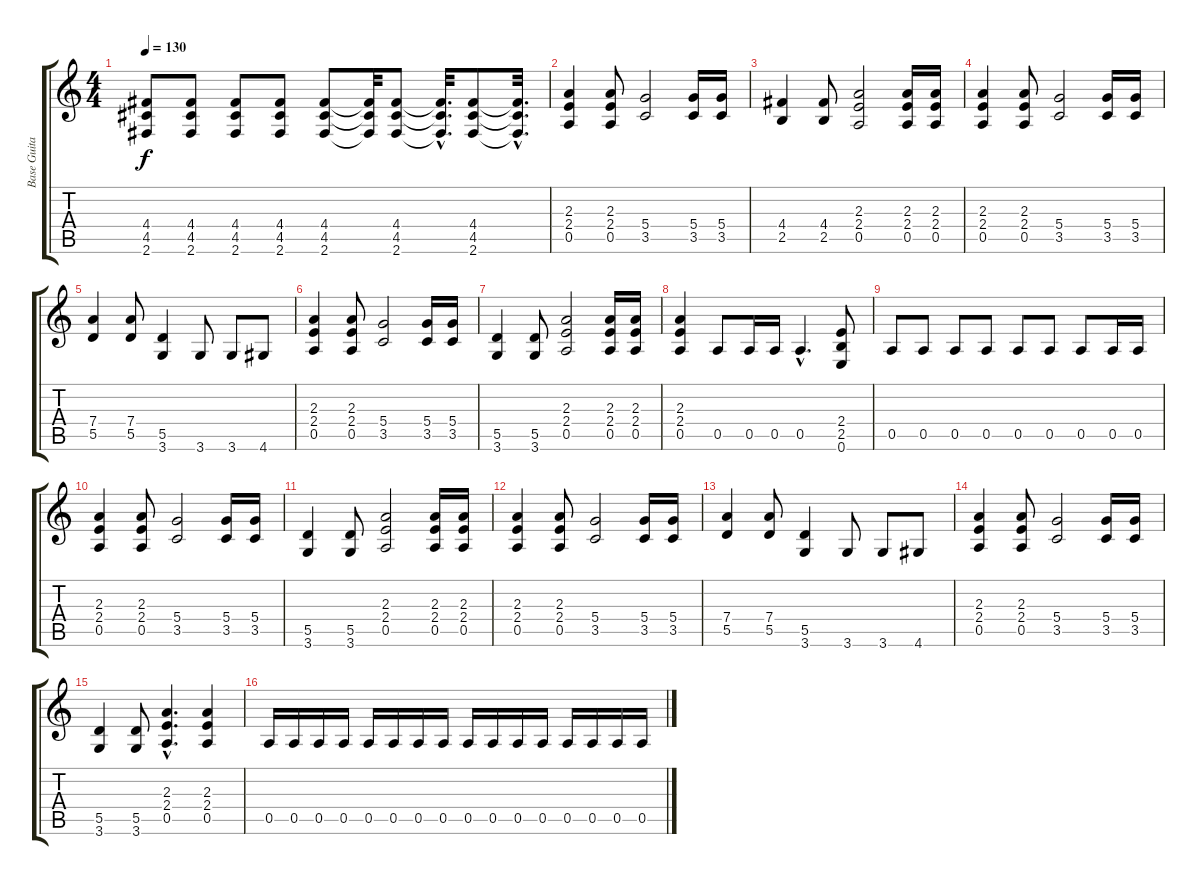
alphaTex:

\track ("Base Guitar" "Base Guita") {instrument overdrivenguitar}
\staff {score tabs}
\tuning (E4 B3 G3 D3 A2 E2) {hide}
\ts (4 4)
\tempo 130
\clef g2
\ks c
(4.4 4.5 2.6).8{dy f} (4.4 4.5 2.6).8 (4.4 4.5 2.6).8 (4.4 4.5 2.6).8 (4.4 4.5 2.6).8 (4.4{t} 4.5{t} 2.6{t}).32 (4.4 4.5 2.6).8 (4.4{hac t} 4.5{hac t} 2.6{hac t}).32{d} (4.4 4.5 2.6).8 (4.4{hac t} 4.5{hac t} 2.6{hac t}).32{d} |
(2.3 2.4 0.5).4 (2.3 2.4 0.5).8 (5.4 3.5).2 (5.4 3.5).16 (5.4 3.5).16 |
(4.4 2.5).4 (4.4 2.5).8 (2.3 2.4 0.5).2 (2.3 2.4 0.5).16 (2.3 2.4 0.5).16 |
(2.3 2.4 0.5).4 (2.3 2.4 0.5).8 (5.4 3.5).2 (5.4 3.5).16 (5.4 3.5).16 |
(7.4 5.5).4 (7.4 5.5).8 (5.5 3.6).4 3.6.8 3.6.8 4.6.8 |
(2.3 2.4 0.5).4 (2.3 2.4 0.5).8 (5.4 3.5).2 (5.4 3.5).16 (5.4 3.5).16 |
(5.5 3.6).4 (5.5 3.6).8 (2.3 2.4 0.5).2 (2.3 2.4 0.5).16 (2.3 2.4 0.5).16 |
(2.3 2.4 0.5).4 0.5.8 0.5.16 0.5.16 0.5{hac}.4{d} (2.4 2.5 0.6).8 |
0.5.8 0.5.8 0.5.8 0.5.8 0.5.8 0.5.8 0.5.8 0.5.16 0.5.16 |
(2.3 2.4 0.5).4 (2.3 2.4 0.5).8 (5.4 3.5).2 (5.4 3.5).16 (5.4 3.5).16 |
(5.5 3.6).4 (5.5 3.6).8 (2.3 2.4 0.5).2 (2.3 2.4 0.5).16 (2.3 2.4 0.5).16 |
(2.3 2.4 0.5).4 (2.3 2.4 0.5).8 (5.4 3.5).2 (5.4 3.5).16 (5.4 3.5).16 |
(7.4 5.5).4 (7.4 5.5).8 (5.5 3.6).4 3.6.8 3.6.8 4.6.8 |
(2.3 2.4 0.5).4 (2.3 2.4 0.5).8 (5.4 3.5).2 (5.4 3.5).16 (5.4 3.5).16 |
(5.5 3.6).4 (5.5 3.6).8 (2.3{hac} 2.4{hac} 0.5{hac}).4{d} (2.3 2.4 0.5).4 |
0.5.16 0.5.16 0.5.16 0.5.16 0.5.16 0.5.16 0.5.16 0.5.16 0.5.16 0.5.16 0.5.16 0.5.16 0.5.16 0.5.16 0.5.16 0.5.16
